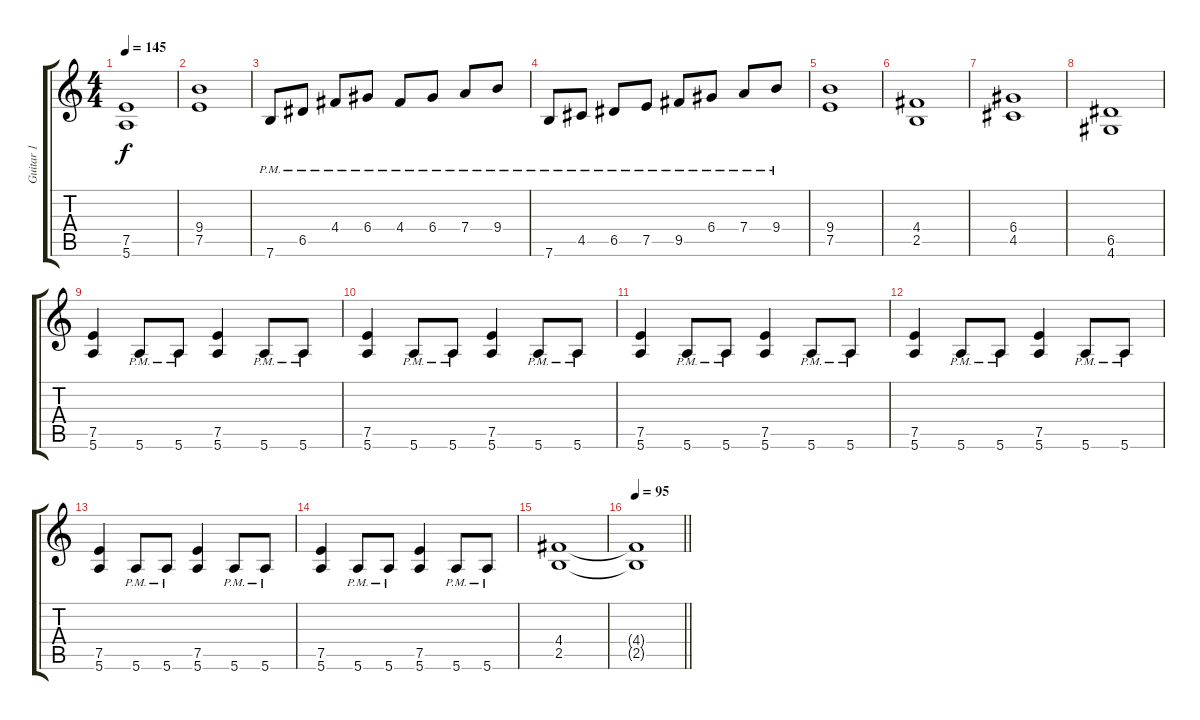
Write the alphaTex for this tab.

\track ("Guitar 1" "Guitar 1") {instrument acousticguitarsteel}
\staff {score tabs}
\tuning (E4 B3 G3 D3 A2 E2) {hide}
\ts (4 4)
\tempo 145
\clef g2
\ks c
(7.5 5.6).1{dy f} |
(9.4 7.5).1 |
7.6{pm}.8 6.5{pm}.8 4.4{pm}.8 6.4{pm}.8 4.4{pm}.8 6.4{pm}.8 7.4{pm}.8 9.4{pm}.8 |
7.6{pm}.8 4.5{pm}.8 6.5{pm}.8 7.5{pm}.8 9.5{pm}.8 6.4{pm}.8 7.4{pm}.8 9.4{pm}.8 |
(9.4 7.5).1 |
(4.4 2.5).1 |
(6.4 4.5).1 |
(6.5 4.6).1 |
(7.5 5.6).4 5.6{pm}.8 5.6{pm}.8 (7.5 5.6).4 5.6{pm}.8 5.6{pm}.8 |
(7.5 5.6).4 5.6{pm}.8 5.6{pm}.8 (7.5 5.6).4 5.6{pm}.8 5.6{pm}.8 |
(7.5 5.6).4 5.6{pm}.8 5.6{pm}.8 (7.5 5.6).4 5.6{pm}.8 5.6{pm}.8 |
(7.5 5.6).4 5.6{pm}.8 5.6{pm}.8 (7.5 5.6).4 5.6{pm}.8 5.6{pm}.8 |
(7.5 5.6).4 5.6{pm}.8 5.6{pm}.8 (7.5 5.6).4 5.6{pm}.8 5.6{pm}.8 |
(7.5 5.6).4 5.6{pm}.8 5.6{pm}.8 (7.5 5.6).4 5.6{pm}.8 5.6{pm}.8 |
(4.4 2.5).1 |
\tempo 95
\barLineRight lightlight
(4.4{t} 2.5{t}).1
